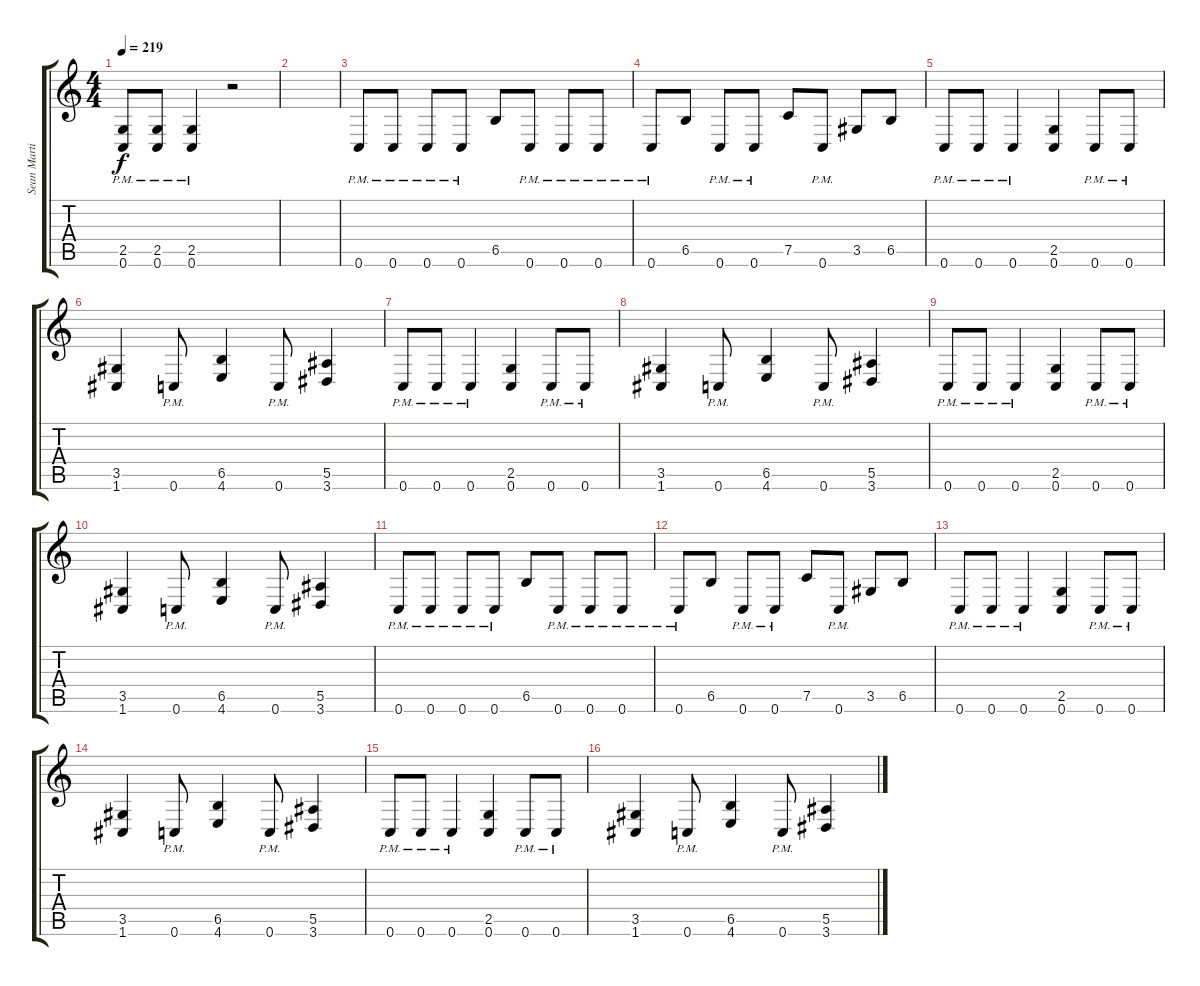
\track ("Sean Martin (Guitar)" "Sean Marti") {instrument overdrivenguitar}
\staff {score tabs}
\tuning (C4 G3 Eb3 Bb2 F2 C2) {hide}
\ts (4 4)
\tempo 219
\clef g2
\ks c
(2.5{pm} 0.6{pm}).8{dy f} (2.5{pm} 0.6{pm}).8 (2.5{pm} 0.6{pm}).4 r.2 |
|
0.6{pm}.8 0.6{pm}.8 0.6{pm}.8 0.6{pm}.8 6.5.8 0.6{pm}.8 0.6{pm}.8 0.6{pm}.8 |
0.6{pm}.8 6.5.8 0.6{pm}.8 0.6{pm}.8 7.5.8 0.6{pm}.8 3.5.8 6.5.8 |
0.6{pm}.8 0.6{pm}.8 0.6{pm}.4 (2.5 0.6).4 0.6{pm}.8 0.6{pm}.8 |
(3.5 1.6).4 0.6{pm}.8 (6.5 4.6).4 0.6{pm}.8 (5.5 3.6).4 |
0.6{pm}.8 0.6{pm}.8 0.6{pm}.4 (2.5 0.6).4 0.6{pm}.8 0.6{pm}.8 |
(3.5 1.6).4 0.6{pm}.8 (6.5 4.6).4 0.6{pm}.8 (5.5 3.6).4 |
0.6{pm}.8 0.6{pm}.8 0.6{pm}.4 (2.5 0.6).4 0.6{pm}.8 0.6{pm}.8 |
(3.5 1.6).4 0.6{pm}.8 (6.5 4.6).4 0.6{pm}.8 (5.5 3.6).4 |
0.6{pm}.8 0.6{pm}.8 0.6{pm}.8 0.6{pm}.8 6.5.8 0.6{pm}.8 0.6{pm}.8 0.6{pm}.8 |
0.6{pm}.8 6.5.8 0.6{pm}.8 0.6{pm}.8 7.5.8 0.6{pm}.8 3.5.8 6.5.8 |
0.6{pm}.8 0.6{pm}.8 0.6{pm}.4 (2.5 0.6).4 0.6{pm}.8 0.6{pm}.8 |
(3.5 1.6).4 0.6{pm}.8 (6.5 4.6).4 0.6{pm}.8 (5.5 3.6).4 |
0.6{pm}.8 0.6{pm}.8 0.6{pm}.4 (2.5 0.6).4 0.6{pm}.8 0.6{pm}.8 |
(3.5 1.6).4 0.6{pm}.8 (6.5 4.6).4 0.6{pm}.8 (5.5 3.6).4
